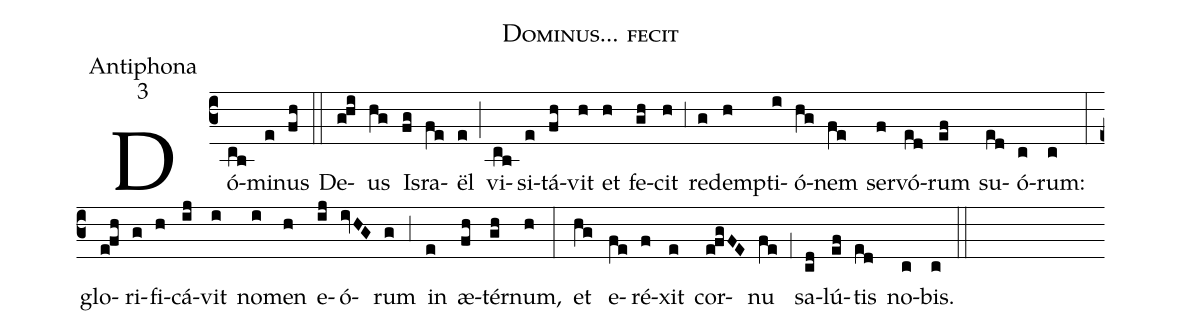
name:Dominus... fecit;
office-part:Antiphona;
mode:3;
%%
(c3) Dó(cb)mi(e)nus(fh) (::)
De(g!hi)us(hg) Is(fg)ra(fe)ël(e) (;) vi(cb)si(e)tá(fh)vit(h) et(h) fe(gh)cit(h) (,3) re(g)demp(h)ti(i)ó(hg)nem(fe) ser(f)vó(ed)rum(ef) su(ed)ó(c)rum:(c) (:)
glo(e!fh)ri(g)fi(h)cá(ij)vit(i) no(i)men(h) e(ij)ó(ivHG)rum(g) (,3) in(e) æ(fh)tér(gh)num,(h) (:)
et(hg) e(fe)ré(f)xit(e) cor(e!fgFE)nu(fe) (,1) sa(cd)lú(ef)tis(ed) no(c)bis.(c) (::)
